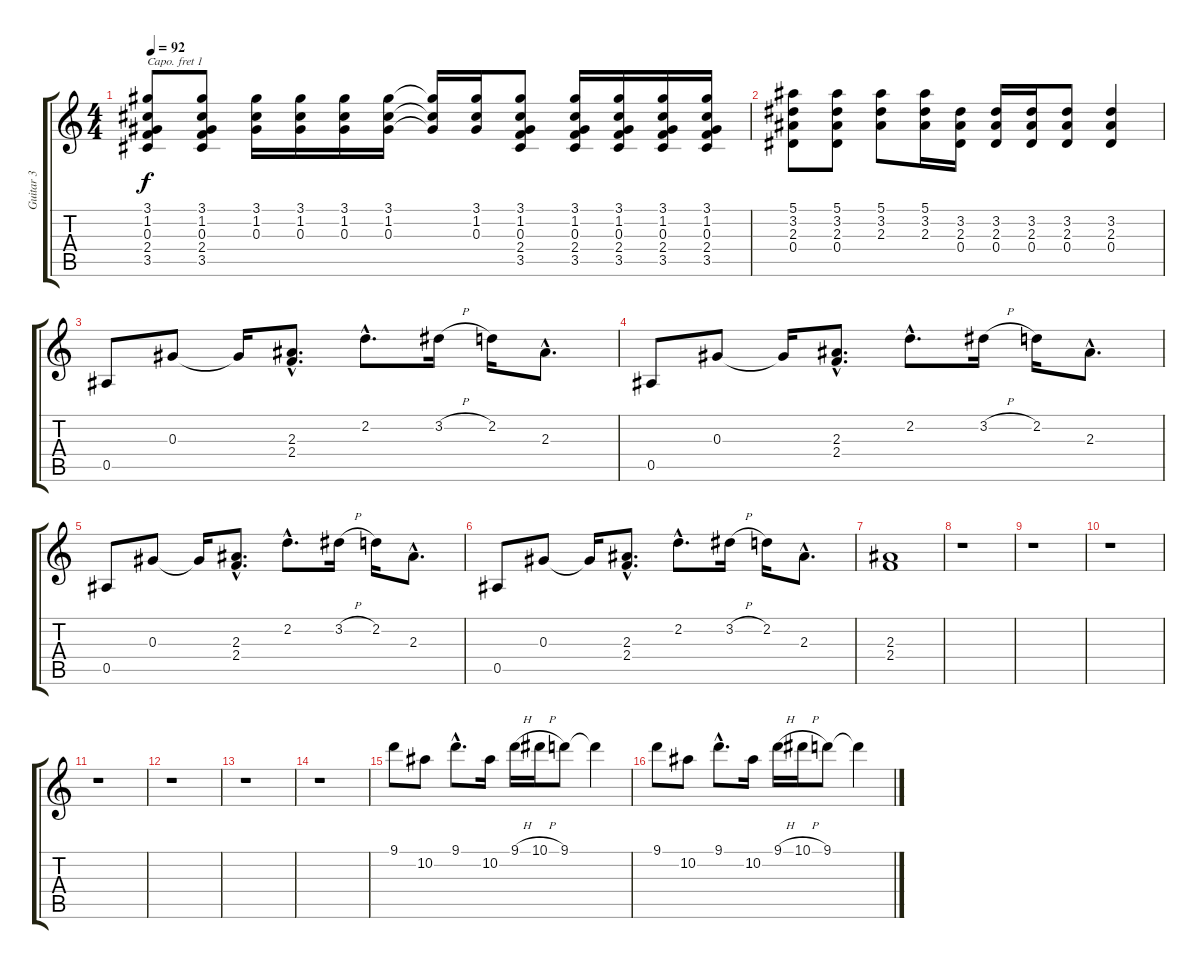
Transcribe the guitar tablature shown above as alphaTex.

\track ("Guitar 3" "Guitar 3") {instrument overdrivenguitar}
\staff {score tabs}
\capo 1
\tuning (E4 B3 G3 D3 A2 E2) {hide}
\ts (4 4)
\tempo 92
\clef g2
\ks c
(3.1 1.2 0.3 2.4 3.5).8{dy f} (3.1 1.2 0.3 2.4 3.5).8 (3.1 1.2 0.3).16 (3.1 1.2 0.3).16 (3.1 1.2 0.3).16 (3.1 1.2 0.3).16 (3.1{t} 1.2{t} 0.3{t}).16 (3.1 1.2 0.3).16 (3.1 1.2 0.3 2.4 3.5).8 (3.1 1.2 0.3 2.4 3.5).16 (3.1 1.2 0.3 2.4 3.5).16 (3.1 1.2 0.3 2.4 3.5).16 (3.1 1.2 0.3 2.4 3.5).16 |
(5.1 3.2 2.3 0.4).8 (5.1 3.2 2.3 0.4).8 (5.1 3.2 2.3).8 (5.1 3.2 2.3).16 (3.2 2.3 0.4).16 (3.2 2.3 0.4).16 (3.2 2.3 0.4).16 (3.2 2.3 0.4).8 (3.2 2.3 0.4).4 |
0.5.8 0.3.8 0.3{t}.16 (2.3{hac} 2.4{hac}).8{d} 2.2{hac}.8{d} 3.2{h}.16 2.2.16 2.3{hac}.8{d} |
0.5.8 0.3.8 0.3{t}.16 (2.3{hac} 2.4{hac}).8{d} 2.2{hac}.8{d} 3.2{h}.16 2.2.16 2.3{hac}.8{d} |
0.5.8 0.3.8 0.3{t}.16 (2.3{hac} 2.4{hac}).8{d} 2.2{hac}.8{d} 3.2{h}.16 2.2.16 2.3{hac}.8{d} |
0.5.8 0.3.8 0.3{t}.16 (2.3{hac} 2.4{hac}).8{d} 2.2{hac}.8{d} 3.2{h}.16 2.2.16 2.3{hac}.8{d} |
(2.3 2.4).1 |
r.1 |
r.1 |
r.1 |
r.1 |
r.1 |
r.1 |
r.1 |
9.1.8 10.2.8 9.1{hac}.8{d} 10.2.16 9.1{h}.16 10.1{h}.16 9.1.8 9.1{t}.4 |
9.1.8 10.2.8 9.1{hac}.8{d} 10.2.16 9.1{h}.16 10.1{h}.16 9.1.8 9.1{t}.4
